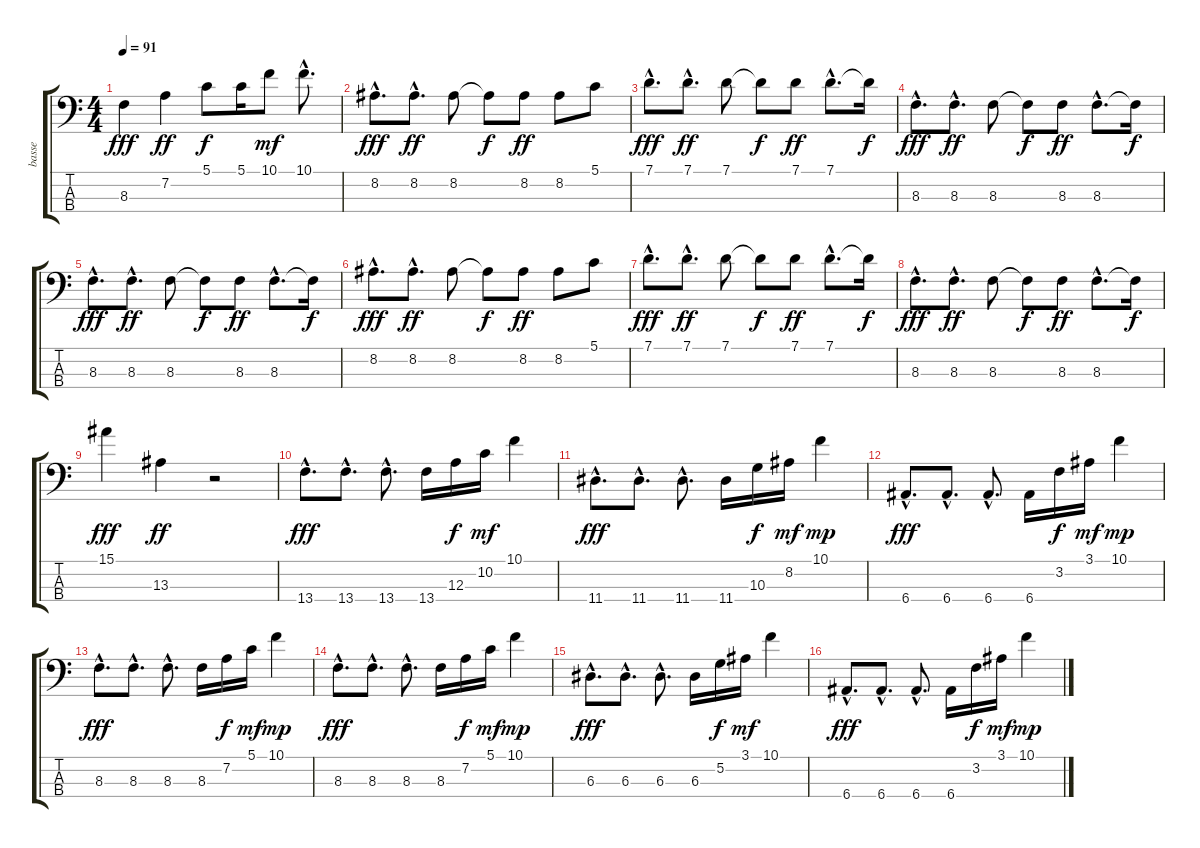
\track ("basse" "basse") {instrument slapbass2}
\staff {score tabs}
\tuning (G2 D2 A1 E1) {hide}
\ts (4 4)
\tempo 91
\clef f4
\ks c
8.3.4{dy fff volume 10} 7.2.4{dy ff} 5.1.8{dy f} 5.1.16 10.1.8{dy mf} 10.1{hac}.8{d} |
8.2{hac}.8{d dy fff} 8.2{hac}.8{d dy ff volume 12} 8.2.8 8.2{t}.8{dy f} 8.2.8{dy ff} 8.2.8 5.1.8 |
7.1{hac}.8{d dy fff} 7.1{hac}.8{d dy ff} 7.1.8 7.1{t}.8{dy f} 7.1.8{dy ff} 7.1{hac}.8{d} 7.1{t}.16{dy f} |
8.3{hac}.8{d dy fff} 8.3{hac}.8{d dy ff} 8.3.8 8.3{t}.8{dy f} 8.3.8{dy ff} 8.3{hac}.8{d} 8.3{t}.16{dy f} |
8.3{hac}.8{d dy fff} 8.3{hac}.8{d dy ff} 8.3.8 8.3{t}.8{dy f} 8.3.8{dy ff} 8.3{hac}.8{d} 8.3{t}.16{dy f} |
8.2{hac}.8{d dy fff} 8.2{hac}.8{d dy ff volume 12} 8.2.8 8.2{t}.8{dy f} 8.2.8{dy ff} 8.2.8 5.1.8 |
7.1{hac}.8{d dy fff} 7.1{hac}.8{d dy ff} 7.1.8 7.1{t}.8{dy f} 7.1.8{dy ff} 7.1{hac}.8{d} 7.1{t}.16{dy f} |
8.3{hac}.8{d dy fff} 8.3{hac}.8{d dy ff} 8.3.8 8.3{t}.8{dy f} 8.3.8{dy ff} 8.3{hac}.8{d} 8.3{t}.16{dy f} |
15.1.4{dy fff} 13.3.4{dy ff} r.2 |
13.4{hac}.8{d dy fff volume 13} 13.4{hac}.8{d} 13.4{hac}.8{d} 13.4.16 12.3.16{dy f} 10.2.16{dy mf} 10.1.4 |
11.4{hac}.8{d dy fff} 11.4{hac}.8{d} 11.4{hac}.8{d} 11.4.16 10.3.16{dy f} 8.2.16{dy mf} 10.1.4{dy mp} |
6.4{hac}.8{d dy fff} 6.4{hac}.8{d} 6.4{hac}.8{d} 6.4.16 3.2.16{dy f} 3.1.16{dy mf} 10.1.4{dy mp} |
8.3{hac}.8{d dy fff} 8.3{hac}.8{d} 8.3{hac}.8{d} 8.3.16 7.2.16{dy f} 5.1.16{dy mf} 10.1.4{dy mp} |
8.3{hac}.8{d dy fff} 8.3{hac}.8{d} 8.3{hac}.8{d} 8.3.16 7.2.16{dy f} 5.1.16{dy mf} 10.1.4{dy mp} |
6.3{hac}.8{d dy fff} 6.3{hac}.8{d} 6.3{hac}.8{d} 6.3.16 5.2.16{dy f} 3.1.16{dy mf} 10.1.4 |
6.4{hac}.8{d dy fff} 6.4{hac}.8{d} 6.4{hac}.8{d} 6.4.16 3.2.16{dy f} 3.1.16{dy mf} 10.1.4{dy mp}
